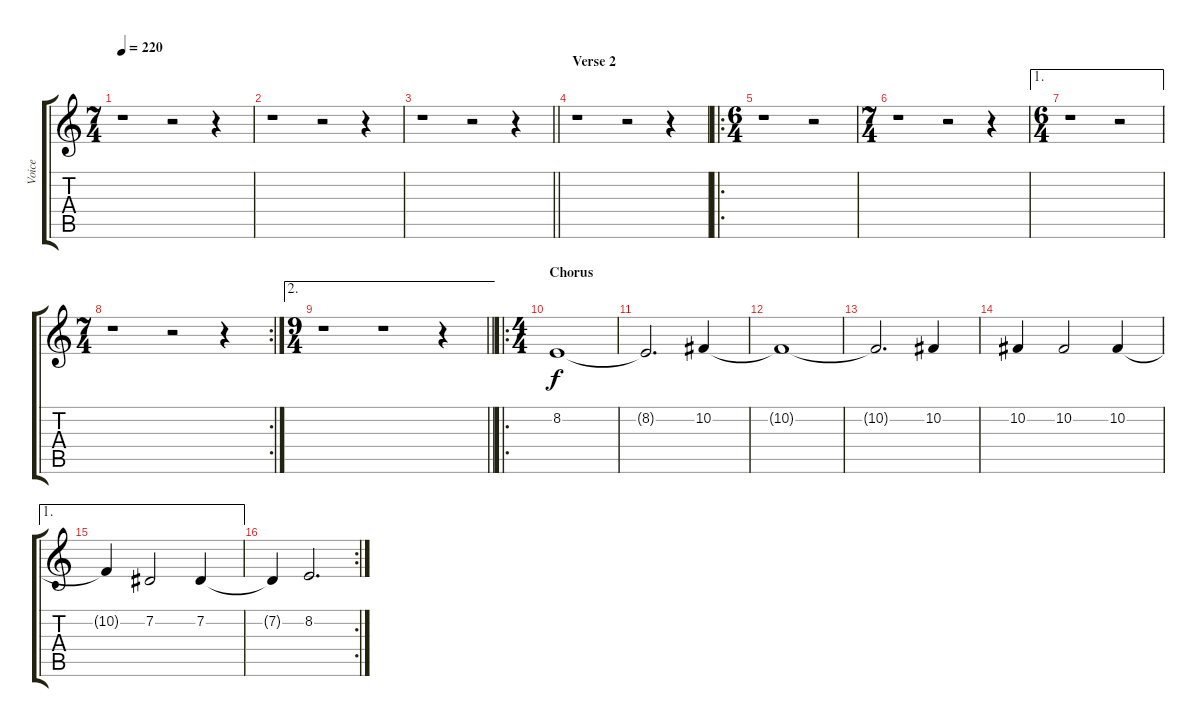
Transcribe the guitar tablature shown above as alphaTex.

\track ("Voice" "Voice") {instrument violin}
\staff {score tabs}
\tuning (Db4 Ab3 E3 B2 Gb2 B1) {hide}
\ts (7 4)
\tempo 220
\clef g2
\ks c
r.1{dy f} r.2 r.4 |
r.1 r.2 r.4 |
\barLineRight lightlight
r.1 r.2 r.4 |
\section ("" "Verse 2")
r.1 r.2 r.4 |
\ro
\ts (6 4)
r.1 r.2 |
\ts (7 4)
r.1 r.2 r.4 |
\ae 1
\ts (6 4)
r.1 r.2 |
\rc 2
\ts (7 4)
r.1 r.2 r.4 |
\ae 2
\ts (9 4)
\barLineRight lightlight
r.1 r.1 r.4 |
\ro
\ts (4 4)
\section ("" "Chorus")
8.2.1 |
8.2{t}.2{d} 10.2.4 |
10.2{t}.1 |
10.2{t}.2{d} 10.2.4 |
10.2.4 10.2.2 10.2.4 |
\ae 1
10.2{t}.4 7.2.2 7.2.4 |
\rc 2
7.2{t}.4 8.2.2{d}
